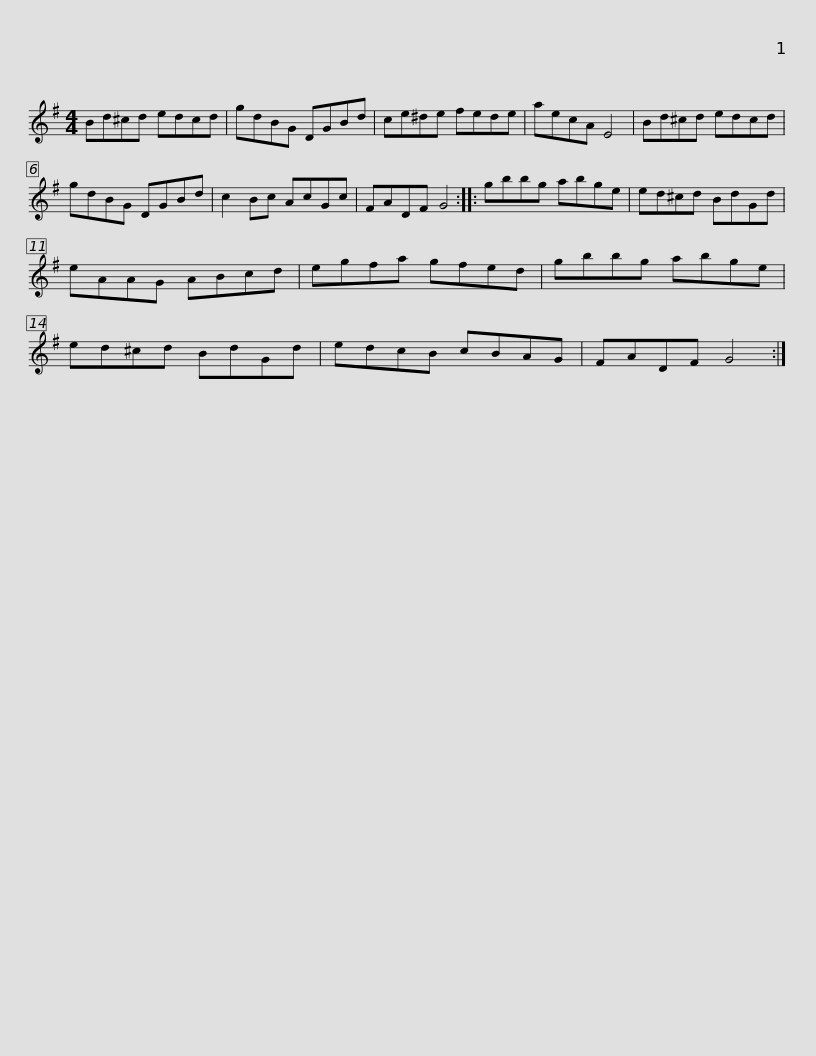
X:1
L:1/8
M:4/4
I:linebreak $
K:G
V:1 treble
V:1
 Bd^cd edcd | gdBG DGBd | ce^de fede | aecA E4 | Bd^cd edcd |$ %5
 gdBG DGBd | c2 Bc AcGc | FADF G4 :: gbbg abge | ed^cd BdGd |$ %10
 eAAG ABcd | egfa gfed | gbbg abge | ed^cd BdGd | edcB cBAG |$ %15
 FADF G4 :| %16
